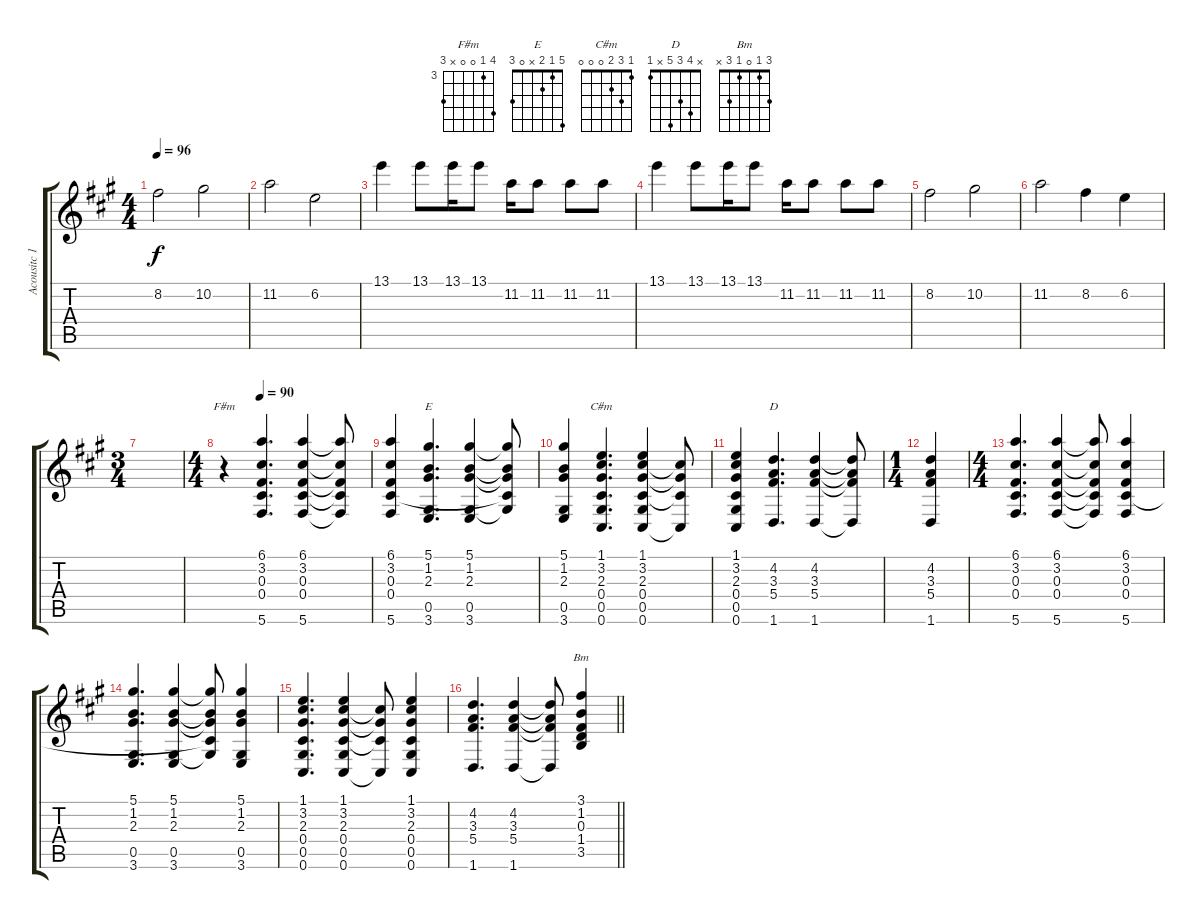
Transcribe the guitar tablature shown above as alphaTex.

\track ("Acousitc 1" "Acousitc 1") {instrument acousticguitarsteel}
\staff {score tabs}
\tuning (Eb4 Bb3 Gb3 Db3 Ab2 Db2) {hide}
\chord ("F#m" 6 3 0 0 x 5) {firstfret 3}
\chord ("E" 5 1 2 x 0 3)
\chord ("C#m" 1 3 2 0 0 0)
\chord ("D" x 4 3 5 x 1)
\chord ("Bm" 3 1 0 1 3 x)
\ts (4 4)
\tempo 96
\clef g2
\ks f#minor
8.2.2{dy f} 10.2.2 |
11.2.2 6.2.2 |
13.1.4 13.1.8 13.1.16 13.1.8 11.2.16 11.2.8 11.2.8 11.2.8 |
13.1.4 13.1.8 13.1.16 13.1.8 11.2.16 11.2.8 11.2.8 11.2.8 |
8.2.2 10.2.2 |
11.2.2 8.2.4 6.2.4 |
\ts (3 4)
|
\ts (4 4)
\tempo (90 0.25)
r.4{ch "F#m"} (6.1 3.2 0.3 0.4 5.6).4{d} (6.1 3.2 0.3 0.4 5.6).4 (6.1{t} 3.2{t} 0.3{t} 0.4{t} 5.6{t}).8 |
(6.1 3.2 0.3 0.4 5.6).4 (5.1 1.2 2.3 0.5 3.6).4{d ch "E"} (5.1 1.2 2.3 0.5 3.6).4 (5.1{t} 1.2{t} 2.3{t} 0.4{t} 0.5{t}).8 |
(5.1 1.2 2.3 0.5 3.6).4 (1.1 3.2 2.3 0.4 0.5 0.6).4{d ch "C#m"} (1.1 3.2 2.3 0.4 0.5 0.6).4 (3.2{t} 2.3{t} 0.4{t} 0.6{t}).8 |
(1.1 3.2 2.3 0.4 0.5 0.6).4 (4.2 3.3 5.4 1.6).4{d ch "D"} (4.2 3.3 5.4 1.6).4 (4.2{t} 3.3{t} 5.4{t} 1.6{t}).8 |
\ts (1 4)
(4.2 3.3 5.4 1.6).4 |
\ts (4 4)
(6.1 3.2 0.3 0.4 5.6).4{d} (6.1 3.2 0.3 0.4 5.6).4 (6.1{t} 3.2{t} 0.3{t} 0.4{t} 5.6{t}).8 (6.1 3.2 0.3 0.4 5.6).4 |
(5.1 1.2 2.3 0.5 3.6).4{d} (5.1 1.2 2.3 0.5 3.6).4 (5.1{t} 1.2{t} 2.3{t} 0.4{t} 0.5{t}).8 (5.1 1.2 2.3 0.5 3.6).4 |
(1.1 3.2 2.3 0.4 0.5 0.6).4{d} (1.1 3.2 2.3 0.4 0.5 0.6).4 (3.2{t} 2.3{t} 0.4{t} 0.6{t}).8 (1.1 3.2 2.3 0.4 0.5 0.6).4 |
\barLineRight lightlight
(4.2 3.3 5.4 1.6).4{d} (4.2 3.3 5.4 1.6).4 (4.2{t} 3.3{t} 5.4{t} 1.6{t}).8 (3.1 1.2 0.3 1.4 3.5).4{ch "Bm"}
